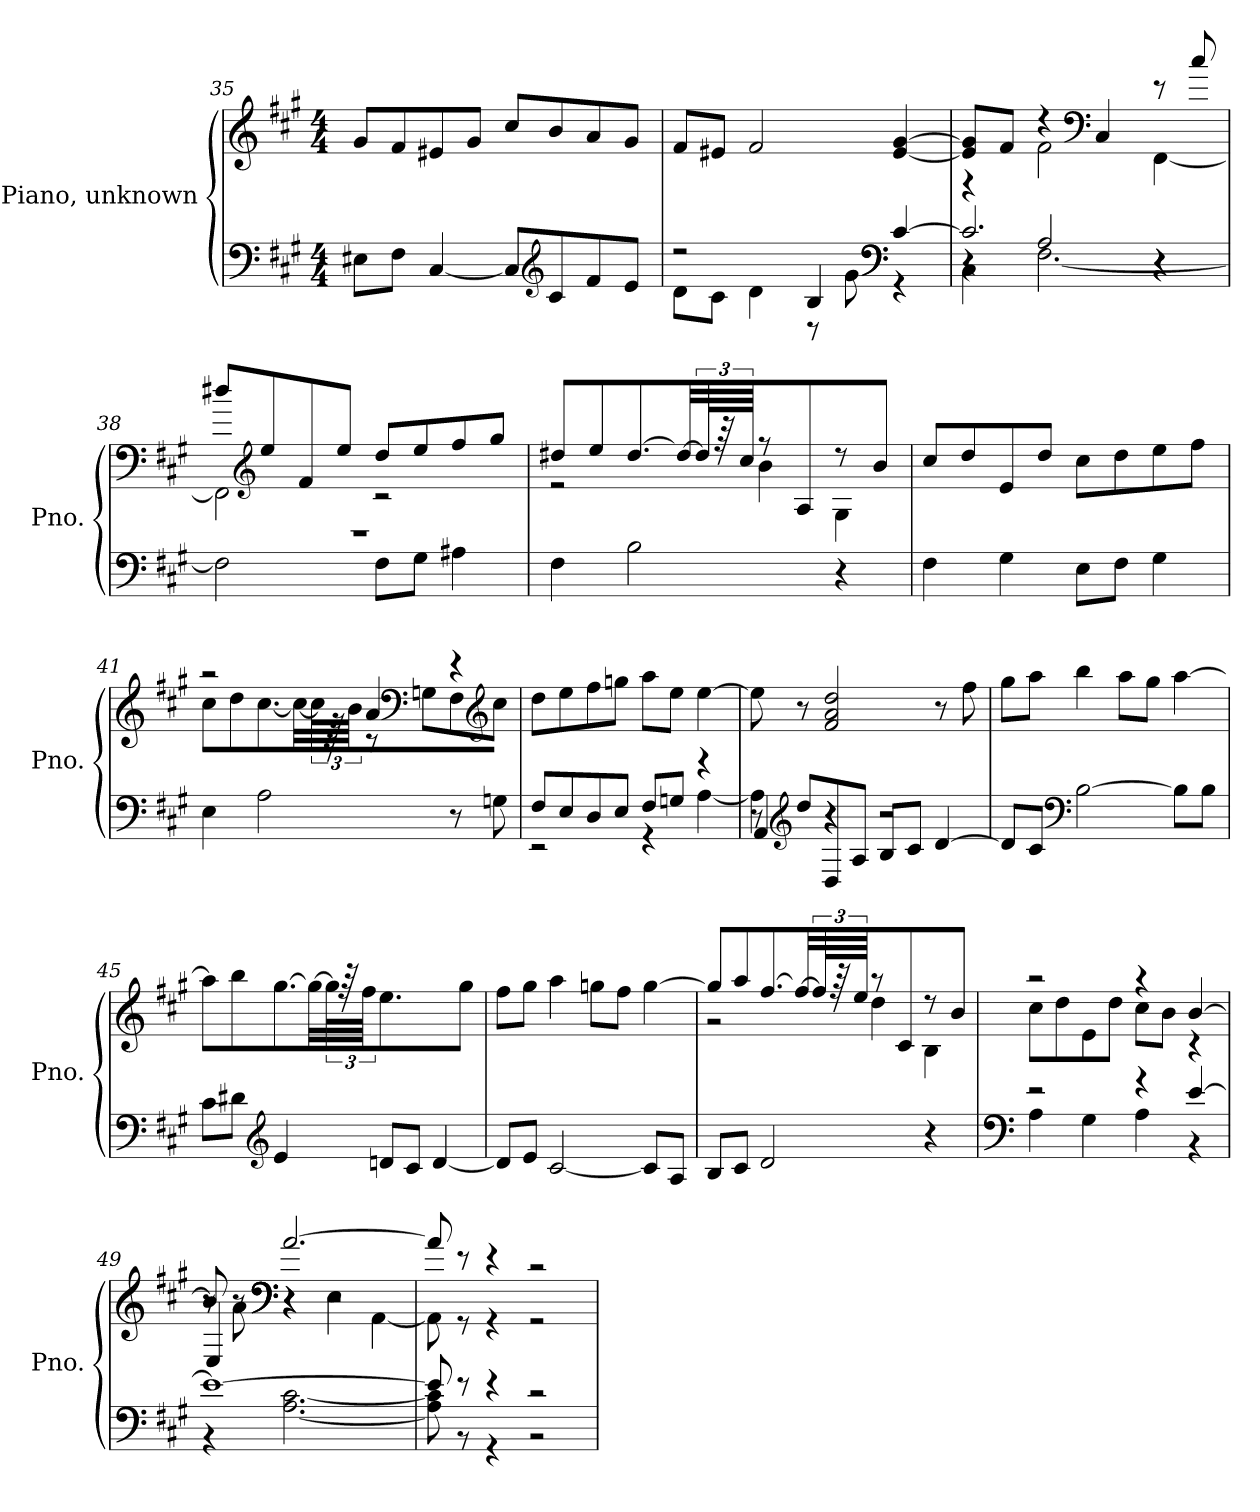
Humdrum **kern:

**kern	**kern
*part1	*part1
*staff2	*staff1
*I"Piano, unknown	*
*I'Pno.	*
*clefF4	*clefG2
*k[f#c#g#]	*k[f#c#g#]
*M4/4	*M4/4
=35	=35
8E#X\L	8g#/L
8F#\J	8f#/
[4C#/	8e#X/
.	8g#/J
8C#/L]	8cc#/L
*clefG2	*
8c#/	8b/
8f#/	8a/
8e/J	8g#/J
=36	=36
*^	*
2r	8d\L	8f#/L
.	8c#\J	8e#X/J
.	4d\	2f#/
4B/	8r	.
.	8g#\	.
*clefF4	*	*
[4c#/	4r	[4e#/ [4g#/
!!LO:PB:g=z
=37	=37	=37
*	*^	*^
2.c#/]	4C#\	4r	8e#/] 8g#/]L	4r
.	.	.	8f#/J	.
.	[2.F#\	2A/	4r	2f#\
*	*	*	*clefF4	*
.	.	.	4C#/	.
4r	.	4r	8r	[4FF#\
.	.	.	8cc#/	.
*	*v	*v	*	*
=38	=38	=38	=38
1r	2F#\]	8dd#X/L	2FF#\]
*	*	*clefG2	*
.	.	8ee/	.
.	.	8f#/	.
.	.	8ee/J	.
.	8F#\L	8dd#/L	2r
.	8G#\J	8ee/	.
.	4A#X\	8ff#/	.
.	.	8gg#/J	.
*v	*v	*	*
=39	=39	=39
4F#\	8dd#X/L	2r
.	8ee/	.
2B\	[8.dd#/	.
.	32dd#/LL_	.
.	96dd#/JJJk]	.
.	96r	.
.	96cc#/	.
.	8r	4b\
.	8A/	.
4r	8r	4G#\
.	8b/	.
*	*v	*v
=40	=40
4F#\	8cc#/L
.	8dd/
4G#\	8e/
.	8dd/J
8E\L	8cc#\L
8F#\J	8dd\
4G#\	8ee\
.	8ff#\J
!!LO:LB:g=z
=41	=41
*	*^
4E\	2r	8cc#\L
.	.	8dd\
2A\	.	[8.cc#\
.	.	32cc#\LL_
.	.	96cc#\JJJk]
.	.	96r
.	.	96b\
.	4a/	8r
*	*clefF4	*
.	.	8Gn\L
8r	4r	8F#\
*	*clefG2	*
8Gn\	.	8cc#\J
*	*v	*v
=42	=42
*^	*
8F#/L	2r	8dd\L
8E/	.	8ee\
8D/	.	8ff#\
8E/J	.	8ggn\J
8F#/L	4r	8aa\L
8Gn/J	.	8ee\J
4r	[4A\	[4ee\
=43	=43	=43
*	*^	*
8r	4A\]	4AA/	8ee\]
*clefG2	*	*	*
8dd/L	.	.	8r
8D/	4r	4r	2f#/ 2a/ 2dd/
8A/J	.	.	.
8B/L	2r	2r	.
8c#/J	.	.	.
[4d/	.	.	8r
.	.	.	8ff#\
*v	*v	*v	*
!!LO:LB:g=z
=44	=44
8d/L]	8gg#\L
8c#/J	8aa\J
*clefF4	*
[2B\	4bb\
.	8aa\L
.	8gg#\J
8B\L]	[4aa\
8B\J	.
=45	=45
8c#\L	8aa\L]
8d#X\J	8bb\
*clefG2	*
4e/	[8.gg#\
.	32gg#\LL_
.	96gg#\JJJk]
.	96r
.	96ff#\
8dn/L	4.ee\
8c#/J	.
[4d/	.
.	8gg#\
=46	=46
8d/L]	8ff#\L
8e/J	8gg#\J
[2c#/	4aa\
.	8ggn\L
.	8ff#\J
8c#/L]	[4gg\
8A/J	.
!!LO:LB:g=z
=47	=47
*	*^
8B/L	8gg/L]	2r
8c#/J	8aa/	.
2d/	[8.ff#/	.
.	32ff#/LL_	.
.	96ff#/JJJk]	.
.	96r	.
.	96ee/	.
.	8r	4dd\
.	8c#/	.
4r	8r	4B\
.	8b/	.
=48	=48	=48
*clefF4	*	*
*^	*	*
2r	4A\	2r	8cc#\L
.	.	.	8dd\
.	4G#\	.	8e\
.	.	.	8dd\J
4r	4A\	4r	8cc#\L
.	.	.	8b\J
[4e/	4r	[4b/	4r
=49	=49	=49	=49
*	*	*	*^
1e_	4r	8b/]	8r	4E/
.	.	8r	8a\	.
*	*	*clefF4	*	*
.	[2.A\ [2.c#\	[2.a/	4r	4r
.	.	.	4E\	2r
.	.	.	[4AA\	.
*	*	*	*v	*v
=50	=50	=50	=50
8e/]	8A\] 8c#\]	8a/]	8AA\]
8r	8r	8r	8r
4r	4r	4r	4r
2r	2r	2r	2r
*v	*v	*	*
*	*v	*v
=	=
*-	*-
